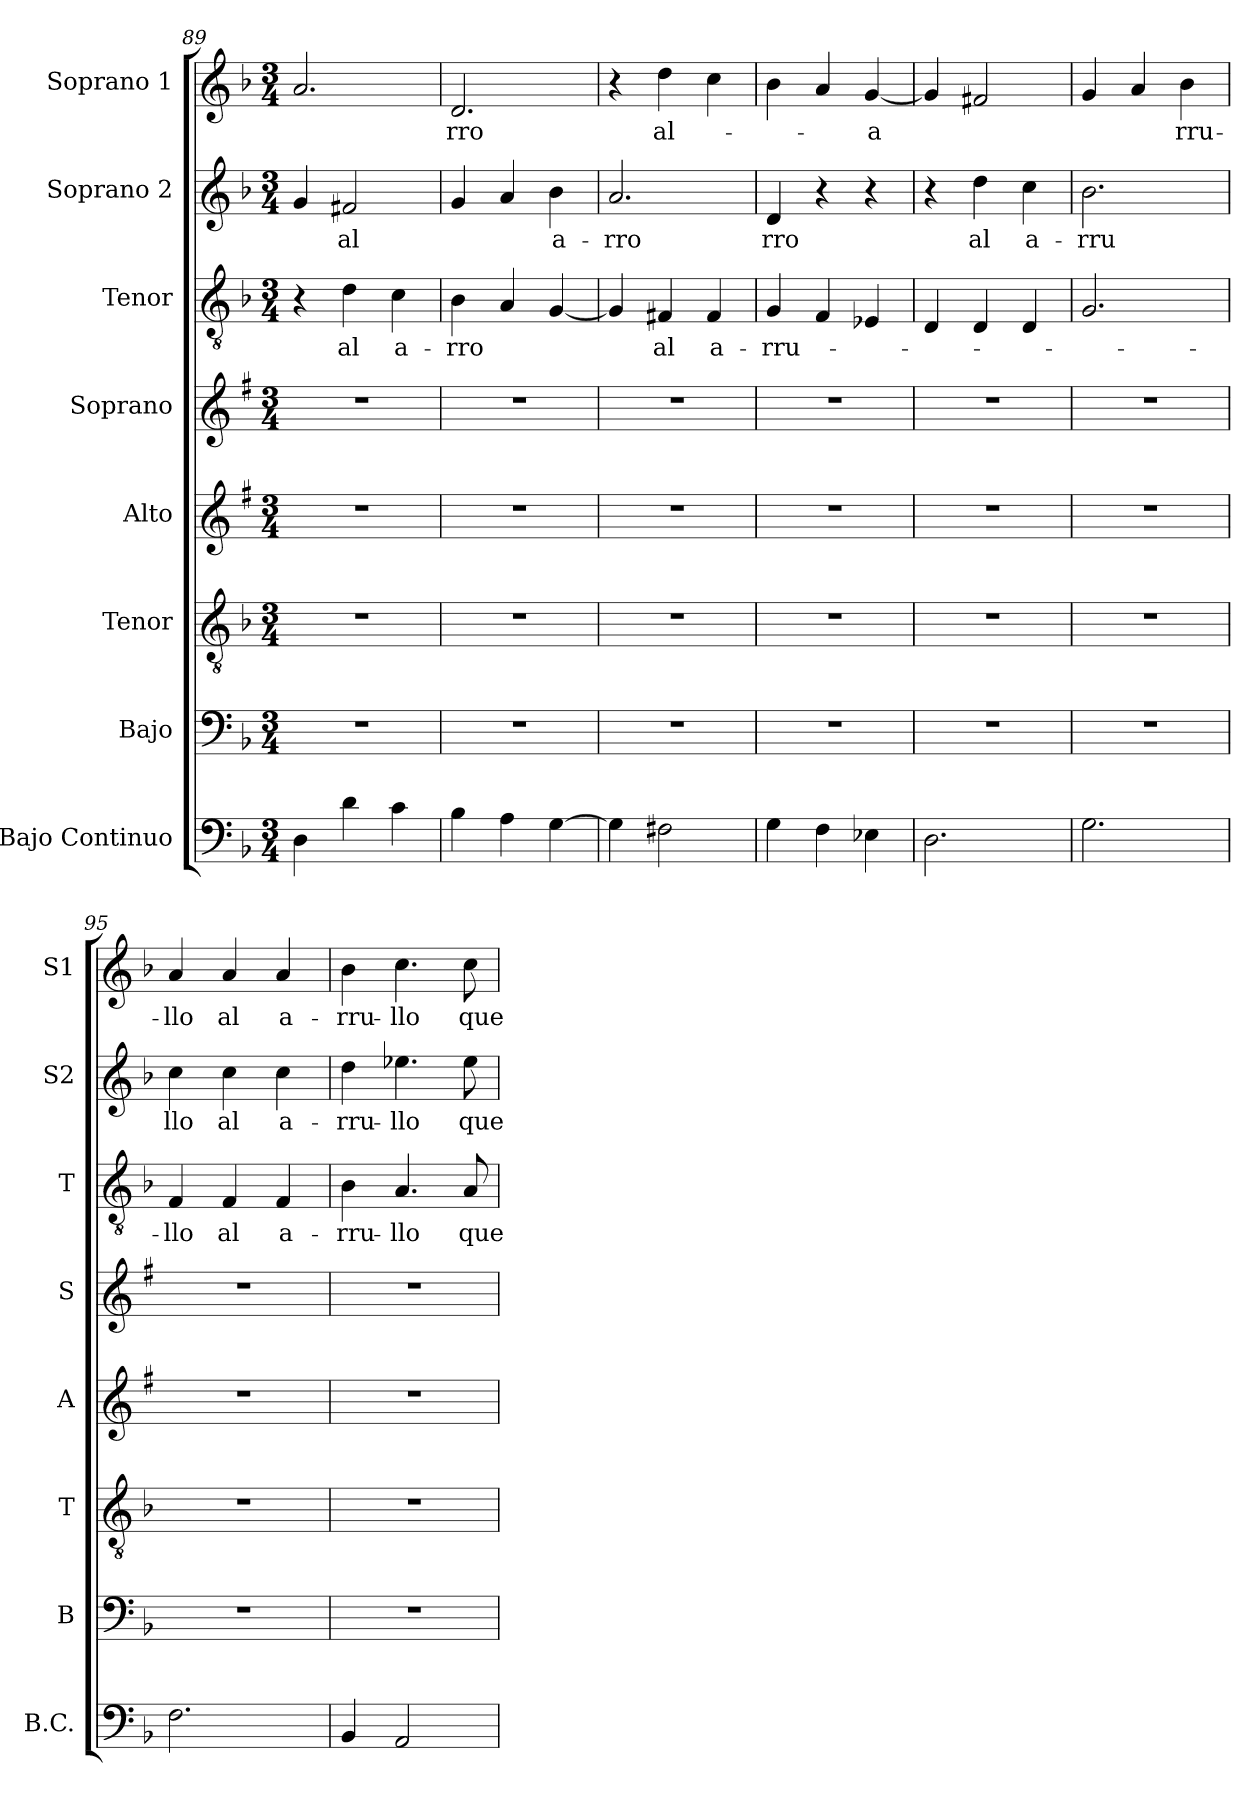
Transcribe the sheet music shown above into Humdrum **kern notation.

**kern	**kern	**kern	**kern	**kern	**kern	**text	**kern	**text	**kern	**text
*part8	*part7	*part6	*part5	*part4	*part3	*part3	*part2	*part2	*part1	*part1
*staff8	*staff7	*staff6	*staff5	*staff4	*staff3	*staff3	*staff2	*staff2	*staff1	*staff1
*I"Bajo Continuo	*I"Bajo	*I"Tenor	*I"Alto	*I"Soprano	*I"Tenor	*	*I"Soprano 2	*	*I"Soprano 1	*
*I'B.C.	*I'B	*I'T	*I'A	*I'S	*I'T	*	*I'S2	*	*I'S1	*
*clefF4	*clefF4	*clefGv2	*clefG2	*clefG2	*clefGv2	*	*clefG2	*	*clefG2	*
*	*	*	*ITrd1c2	*ITrd1c2	*	*	*	*	*	*
*k[b-]	*k[b-]	*k[b-]	*k[b-]	*k[b-]	*k[b-]	*	*k[b-]	*	*k[b-]	*
*F:	*F:	*F:	*F:	*F:	*F:	*	*F:	*	*F:	*
*M3/4	*M3/4	*M3/4	*M3/4	*M3/4	*M3/4	*	*M3/4	*	*M3/4	*
=89	=89	=89	=89	=89	=89	=89	=89	=89	=89	=89
4D\	2.r	2.r	2.r	2.r	4r	.	4g/	.	2.a/	.
4d\	.	.	.	.	4d\	al	2f#X/	al	.	.
4c\	.	.	.	.	4c\	a-	.	.	.	.
=90	=90	=90	=90	=90	=90	=90	=90	=90	=90	=90
4B-\	2.r	2.r	2.r	2.r	4B-\	-rro	4g/	.	2.d/	rro
4A\	.	.	.	.	4A/	.	4a/	.	.	.
[4G\	.	.	.	.	[4G/	.	4b-\	a-	.	.
=91	=91	=91	=91	=91	=91	=91	=91	=91	=91	=91
4G\]	2.r	2.r	2.r	2.r	4G/]	.	2.a/	-rro	4r	.
2F#X\	.	.	.	.	4F#X/	al	.	.	4dd\	al-
.	.	.	.	.	4F#/	a-	.	.	4cc\	.
!!LO:PB:g=z
=92	=92	=92	=92	=92	=92	=92	=92	=92	=92	=92
4G\	2.r	2.r	2.r	2.r	4G/	-rru-	4d/	rro	4b-\	.
4F\	.	.	.	.	4F/	.	4r	.	4a/	.
4E-X\	.	.	.	.	4E-X/	.	4r	.	[4g/	-a
=93	=93	=93	=93	=93	=93	=93	=93	=93	=93	=93
2.D\	2.r	2.r	2.r	2.r	4D/	.	4r	.	4g/]	.
.	.	.	.	.	4D/	.	4dd\	al	2f#X/	.
.	.	.	.	.	4D/	.	4cc\	a-	.	.
=94	=94	=94	=94	=94	=94	=94	=94	=94	=94	=94
2.G\	2.r	2.r	2.r	2.r	2.G/	.	2.b-\	-rru	4g/	.
.	.	.	.	.	.	.	.	.	4a/	.
.	.	.	.	.	.	.	.	.	4b-\	rru-
=95	=95	=95	=95	=95	=95	=95	=95	=95	=95	=95
2.F\	2.r	2.r	2.r	2.r	4F/	-llo	4cc\	llo	4a/	-llo
.	.	.	.	.	4F/	al	4cc\	al	4a/	al
.	.	.	.	.	4F/	a-	4cc\	a-	4a/	a-
=96	=96	=96	=96	=96	=96	=96	=96	=96	=96	=96
4BB-/	2.r	2.r	2.r	2.r	4B-\	-rru-	4dd\	-rru-	4b-\	-rru-
2AA/	.	.	.	.	4.A/	-llo	4.ee-X\	-llo	4.cc\	-llo
.	.	.	.	.	8A/	que	8ee-\	que	8cc\	que
=	=	=	=	=	=	=	=	=	=	=
*-	*-	*-	*-	*-	*-	*-	*-	*-	*-	*-
